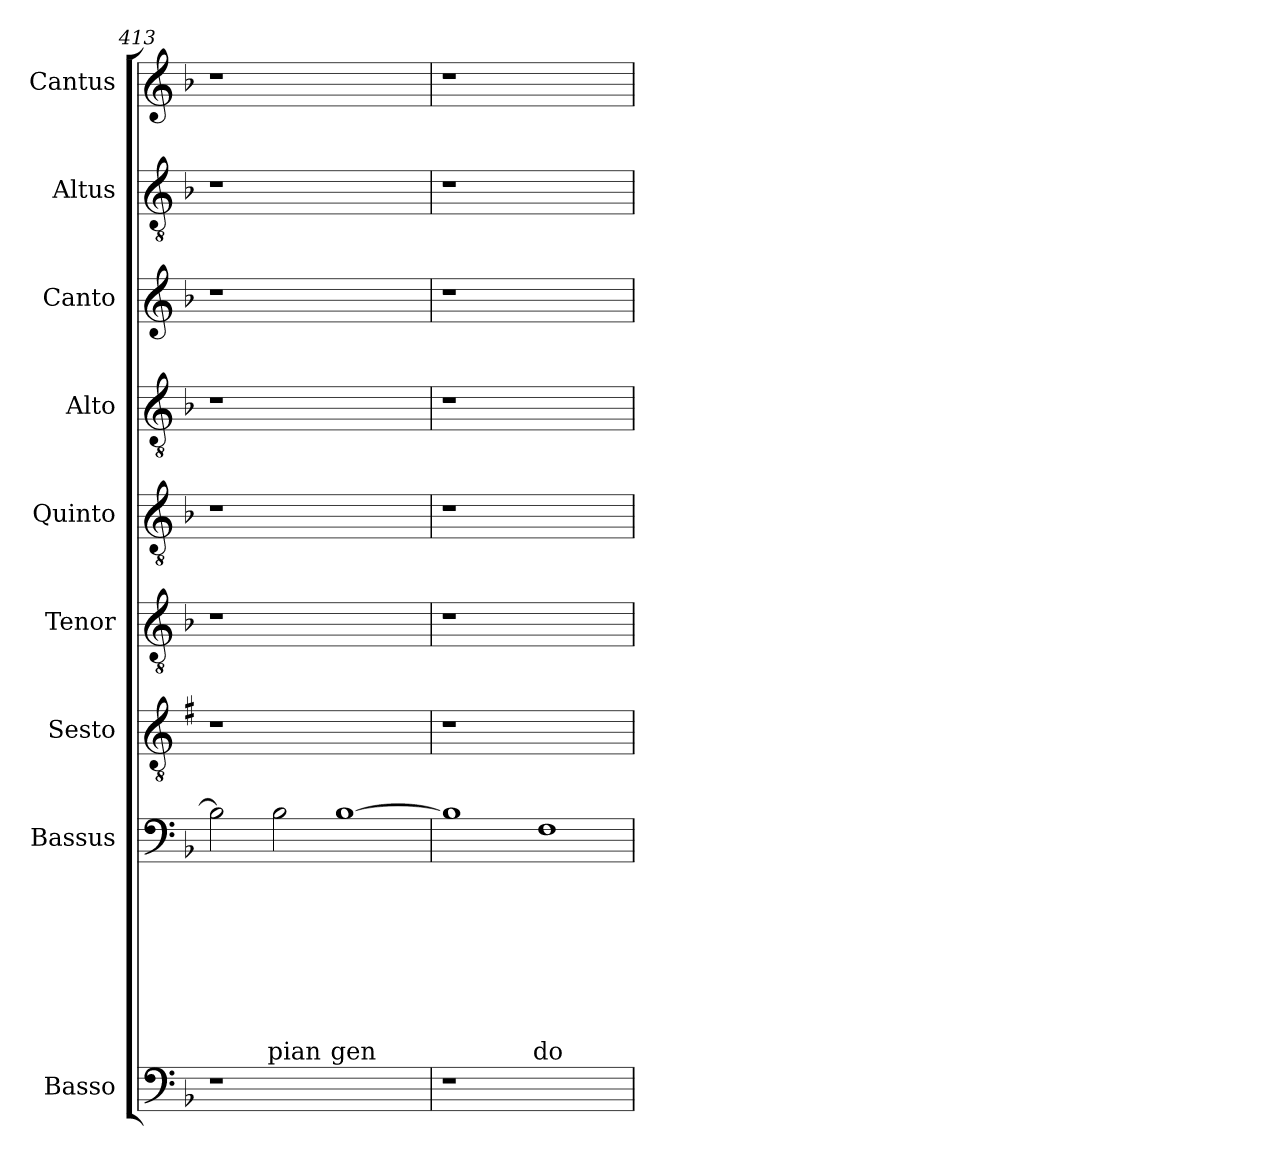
**kern	**kern	**text	**text	**text	**text	**text	**text	**text	**text	**kern	**kern	**kern	**kern	**kern	**kern	**kern
*part9	*part8	*part8	*part8	*part8	*part8	*part8	*part8	*part8	*part8	*part7	*part6	*part5	*part4	*part3	*part2	*part1
*staff9	*staff8	*staff8	*staff8	*staff8	*staff8	*staff8	*staff8	*staff8	*staff8	*staff7	*staff6	*staff5	*staff4	*staff3	*staff2	*staff1
*I"Basso	*I"Bassus	*	*	*	*	*	*	*	*	*I"Sesto	*I"Tenor	*I"Quinto	*I"Alto	*I"Canto	*I"Altus	*I"Cantus
*	*	*	*	*	*	*	*	*	*	*I'Sesto	*I'Tenor	*I'Quinto	*I'Alto	*I'Canto	*I'Altus	*I'Cantus
*clefF4	*clefF4	*	*	*	*	*	*	*	*	*clefGv2	*clefGv2	*clefGv2	*clefGv2	*clefG2	*clefGv2	*clefG2
*k[b-]	*k[b-]	*	*	*	*	*	*	*	*	*k[f#]	*k[b-]	*k[b-]	*k[b-]	*k[b-]	*k[b-]	*k[b-]
*F:	*F:	*	*	*	*	*	*	*	*	*G:	*F:	*F:	*F:	*F:	*F:	*F:
=413	=413	=413	=413	=413	=413	=413	=413	=413	=413	=413	=413	=413	=413	=413	=413	=413
1r	2B-\]	.	.	.	.	.	.	.	.	1r	1r	1r	1r	1r	1r	1r
!	!	!	!	!	!	!	!	!	!LO:LY:b	!	!	!	!	!	!	!
.	2B-\	.	.	.	.	.	.	.	pian	.	.	.	.	.	.	.
!	!	!	!	!	!	!	!	!	!LO:LY:b	!	!	!	!	!	!	!
1ryy	[>1B-	.	.	.	.	.	.	.	gen	1ryy	1ryy	1ryy	1ryy	1ryy	1ryy	1ryy
=414	=414	=414	=414	=414	=414	=414	=414	=414	=414	=414	=414	=414	=414	=414	=414	=414
1r	1B-]	.	.	.	.	.	.	.	.	1r	1r	1r	1r	1r	1r	1r
!	!	!	!	!	!	!	!	!	!LO:LY:b	!	!	!	!	!	!	!
1ryy	1F	.	.	.	.	.	.	.	do	1ryy	1ryy	1ryy	1ryy	1ryy	1ryy	1ryy
=	=	=	=	=	=	=	=	=	=	=	=	=	=	=	=	=
*-	*-	*-	*-	*-	*-	*-	*-	*-	*-	*-	*-	*-	*-	*-	*-	*-
